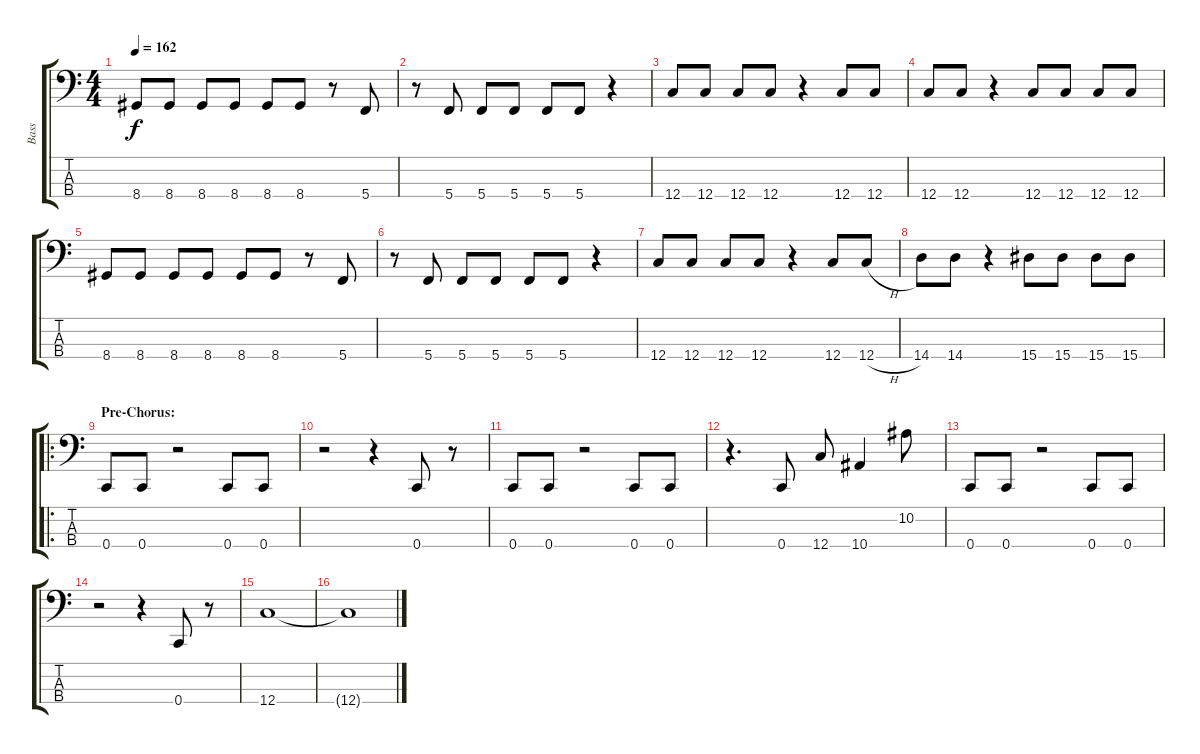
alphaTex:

\track ("Bass" "Bass") {instrument electricbassfinger}
\staff {score tabs}
\tuning (F2 C2 G1 C1) {hide}
\ts (4 4)
\tempo 162
\clef f4
\ks c
8.4.8{dy f} 8.4.8 8.4.8 8.4.8 8.4.8 8.4.8 r.8 5.4.8 |
r.8 5.4.8 5.4.8 5.4.8 5.4.8 5.4.8 r.4 |
12.4.8 12.4.8 12.4.8 12.4.8 r.4 12.4.8 12.4.8 |
12.4.8 12.4.8 r.4 12.4.8 12.4.8 12.4.8 12.4.8 |
8.4.8 8.4.8 8.4.8 8.4.8 8.4.8 8.4.8 r.8 5.4.8 |
r.8 5.4.8 5.4.8 5.4.8 5.4.8 5.4.8 r.4 |
12.4.8 12.4.8 12.4.8 12.4.8 r.4 12.4.8 12.4{h}.8 |
14.4.8 14.4.8 r.4 15.4.8 15.4.8 15.4.8 15.4.8 |
\ro
\section ("" "Pre-Chorus:")
0.4.8{instrument slapbass1} 0.4.8 r.2 0.4.8 0.4.8 |
r.2 r.4 0.4.8 r.8 |
0.4.8 0.4.8 r.2 0.4.8 0.4.8 |
r.4{d instrument electricbassfinger} 0.4.8 12.4.8 10.4.4 10.2.8 |
0.4.8{instrument slapbass1} 0.4.8 r.2 0.4.8 0.4.8 |
r.2 r.4 0.4.8 r.8 |
12.4.1{instrument electricbassfinger} |
12.4{t}.1
